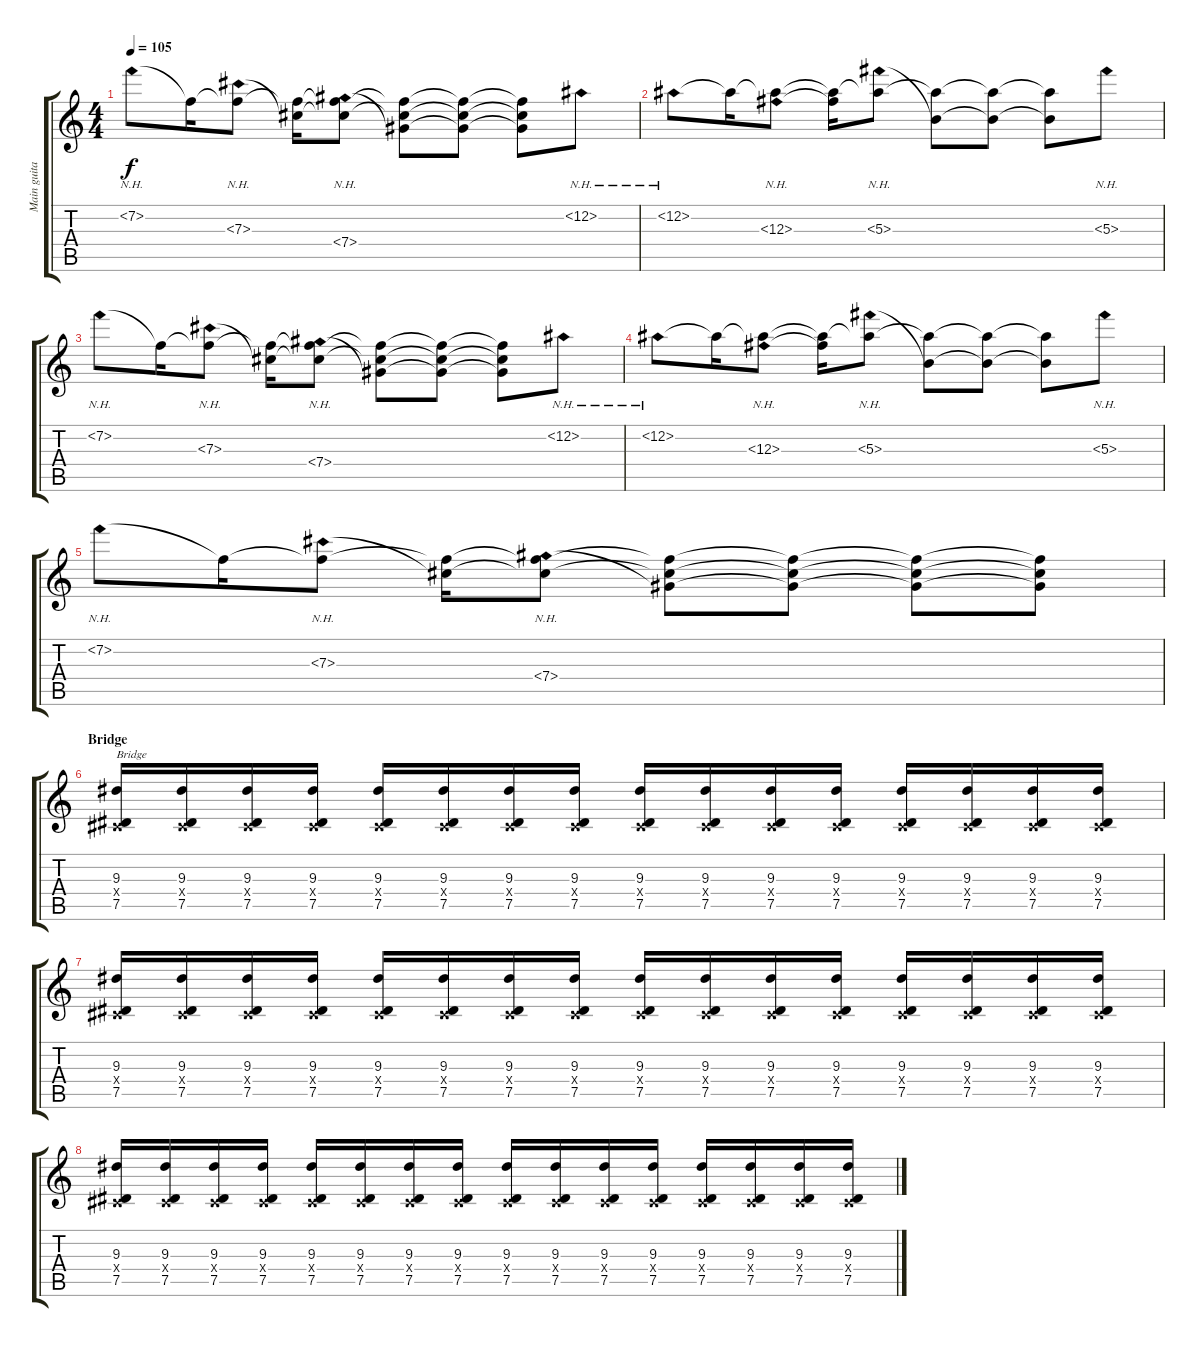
\track ("Main guitar (Brad Delson)" "Main guita") {instrument distortionguitar}
\staff {score tabs}
\tuning (Eb4 Bb3 Gb3 Db3 Ab2 Db2) {hide}
\ts (4 4)
\tempo 105
\clef g2
\ks c
7.2{nh}.8{dy f volume 10 instrument electricguitarclean} 7.2{t}.16 (7.2{t} 7.3{nh}).8 (7.2{t} 7.3{t}).16 (7.2{t} 7.3{t} 7.4{nh}).8 (7.2{t} 7.3{t} 7.4{t}).8{volume 10 instrument electricguitarclean} (7.2{t} 7.3{t} 7.4{t}).8 (7.2{t} 7.3{t} 7.4{t}).8 12.2{nh}.8 |
12.2{nh}.8{volume 10 instrument electricguitarclean} 12.2{t}.16 (12.2{t} 12.3{nh}).8 (12.2{t} 12.3{t}).16 (12.2{t} 5.3{nh}).8 (12.2{t} 5.3{t}).8{volume 10 instrument electricguitarclean} (12.2{t} 5.3{t}).8 (12.2{t} 5.3{t}).8 5.3{nh}.8 |
7.2{nh}.8{volume 10 instrument electricguitarclean} 7.2{t}.16 (7.2{t} 7.3{nh}).8 (7.2{t} 7.3{t}).16 (7.2{t} 7.3{t} 7.4{nh}).8 (7.2{t} 7.3{t} 7.4{t}).8{volume 10 instrument electricguitarclean} (7.2{t} 7.3{t} 7.4{t}).8 (7.2{t} 7.3{t} 7.4{t}).8 12.2{nh}.8 |
12.2{nh}.8{volume 10 instrument electricguitarclean} 12.2{t}.16 (12.2{t} 12.3{nh}).8 (12.2{t} 12.3{t}).16 (12.2{t} 5.3{nh}).8 (12.2{t} 5.3{t}).8{volume 10 instrument electricguitarclean} (12.2{t} 5.3{t}).8 (12.2{t} 5.3{t}).8 5.3{nh}.8 |
7.2{nh}.8{volume 10 instrument electricguitarclean} 7.2{t}.16 (7.2{t} 7.3{nh}).8 (7.2{t} 7.3{t}).16 (7.2{t} 7.3{t} 7.4{nh}).8 (7.2{t} 7.3{t} 7.4{t}).8{volume 10 instrument electricguitarclean} (7.2{t} 7.3{t} 7.4{t}).8 (7.2{t} 7.3{t} 7.4{t}).8 (7.2{t} 7.3{t} 7.4{t}).8 |
\section ("" "Bridge")
(9.3 0.4{x} 7.5).16{txt "Bridge" volume 16 instrument distortionguitar} (9.3 0.4{x} 7.5).16 (9.3 0.4{x} 7.5).16 (9.3 0.4{x} 7.5).16 (9.3 0.4{x} 7.5).16 (9.3 0.4{x} 7.5).16 (9.3 0.4{x} 7.5).16 (9.3 0.4{x} 7.5).16 (9.3 0.4{x} 7.5).16 (9.3 0.4{x} 7.5).16 (9.3 0.4{x} 7.5).16 (9.3 0.4{x} 7.5).16 (9.3 0.4{x} 7.5).16 (9.3 0.4{x} 7.5).16 (9.3 0.4{x} 7.5).16 (9.3 0.4{x} 7.5).16 |
(9.3 0.4{x} 7.5).16 (9.3 0.4{x} 7.5).16 (9.3 0.4{x} 7.5).16 (9.3 0.4{x} 7.5).16 (9.3 0.4{x} 7.5).16 (9.3 0.4{x} 7.5).16 (9.3 0.4{x} 7.5).16 (9.3 0.4{x} 7.5).16 (9.3 0.4{x} 7.5).16 (9.3 0.4{x} 7.5).16 (9.3 0.4{x} 7.5).16 (9.3 0.4{x} 7.5).16 (9.3 0.4{x} 7.5).16 (9.3 0.4{x} 7.5).16 (9.3 0.4{x} 7.5).16 (9.3 0.4{x} 7.5).16 |
(9.3 0.4{x} 7.5).16{volume 16 instrument distortionguitar} (9.3 0.4{x} 7.5).16 (9.3 0.4{x} 7.5).16 (9.3 0.4{x} 7.5).16 (9.3 0.4{x} 7.5).16 (9.3 0.4{x} 7.5).16 (9.3 0.4{x} 7.5).16 (9.3 0.4{x} 7.5).16 (9.3 0.4{x} 7.5).16 (9.3 0.4{x} 7.5).16 (9.3 0.4{x} 7.5).16 (9.3 0.4{x} 7.5).16 (9.3 0.4{x} 7.5).16 (9.3 0.4{x} 7.5).16 (9.3 0.4{x} 7.5).16 (9.3 0.4{x} 7.5).16
